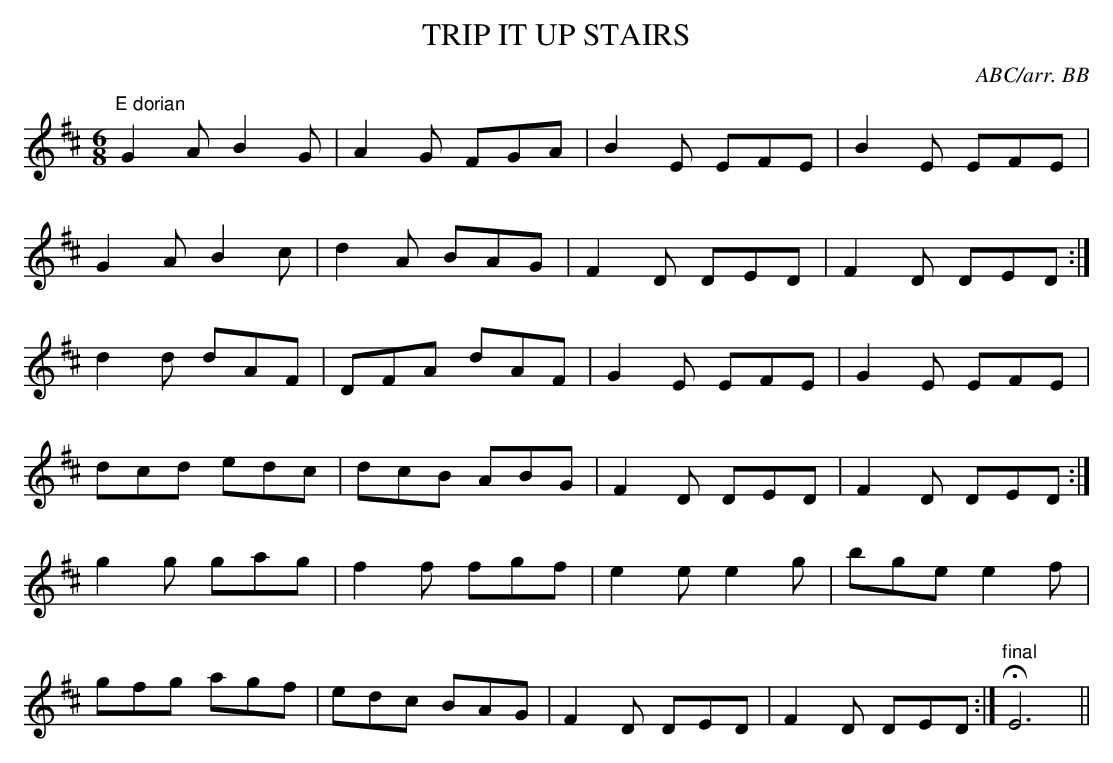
X:1
T:TRIP IT UP STAIRS
C:ABC/arr. BB
Y:"very quick"
L:1/8
M:6/8
K:D
"E dorian"
G2A B2G|A2G FGA|B2E EFE|B2E EFE|
G2A B2c|d2A BAG|F2D DED|F2D DED :|
d2d dAF|DFA dAF|G2E EFE|G2E EFE|
dcd edc|dcB ABG|F2D DED|F2D DED :|
g2g gag|f2f fgf|e2e e2g|bge e2f|
gfg agf|edc BAG|F2D DED|F2D DED:|"final"HE6||
